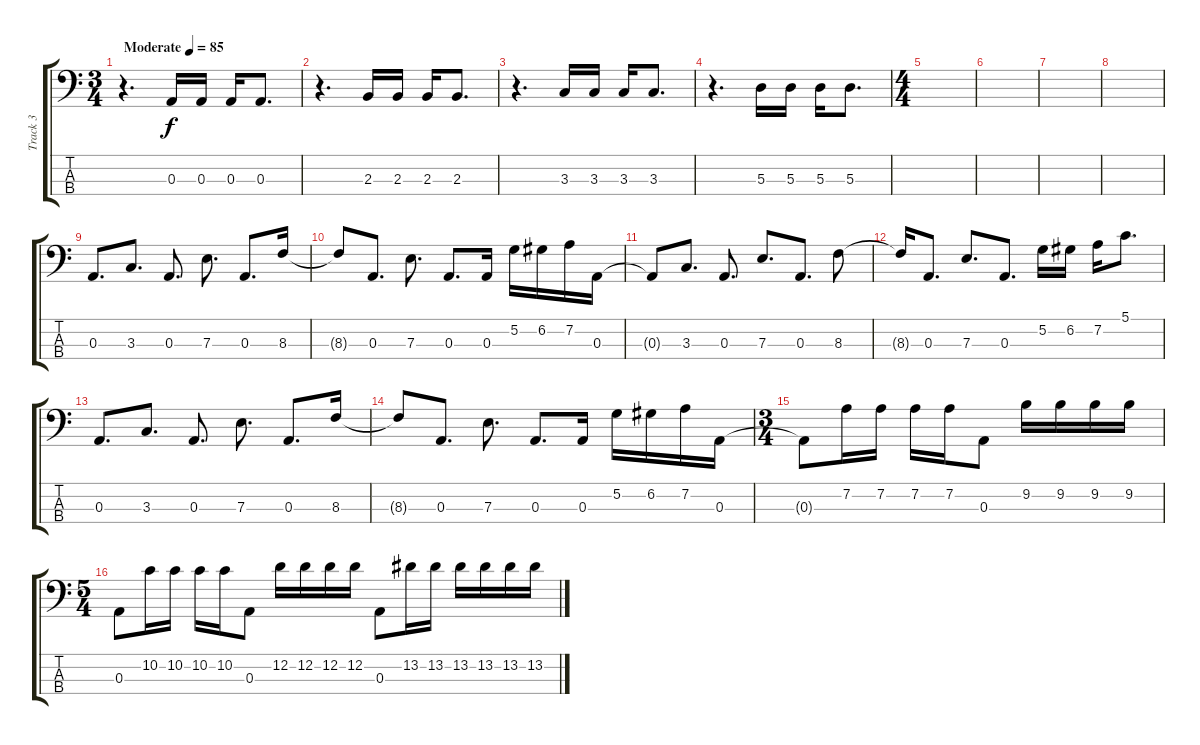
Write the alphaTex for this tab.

\track ("Track 3" "Track 3") {instrument electricbassfinger}
\staff {score tabs}
\tuning (G2 D2 A1 E1) {hide}
\ts (3 4)
\tempo (85 "Moderate")
\clef f4
\ks c
r.4{d dy f instrument electricbassfinger} 0.3.16 0.3.16 0.3.16 0.3.8{d} |
r.4{d} 2.3.16 2.3.16 2.3.16 2.3.8{d} |
r.4{d} 3.3.16 3.3.16 3.3.16 3.3.8{d} |
r.4{d} 5.3.16 5.3.16 5.3.16 5.3.8{d} |
\ts (4 4)
|
|
|
|
0.3.8{d} 3.3.8{d} 0.3.8{d} 7.3.8{d} 0.3.8{d} 8.3.16 |
8.3{t}.8 0.3.8{d} 7.3.8{d} 0.3.8{d} 0.3.16 5.2.16 6.2.16 7.2.16 0.3.16 |
0.3{t}.8 3.3.8{d} 0.3.8{d} 7.3.8{d} 0.3.8{d} 8.3.8 |
8.3{t}.16 0.3.8{d} 7.3.8{d} 0.3.8{d} 5.2.16 6.2.16 7.2.16 5.1.8{d} |
0.3.8{d} 3.3.8{d} 0.3.8{d} 7.3.8{d} 0.3.8{d} 8.3.16 |
8.3{t}.8 0.3.8{d} 7.3.8{d} 0.3.8{d} 0.3.16 5.2.16 6.2.16 7.2.16 0.3.16 |
\ts (3 4)
0.3{t}.8 7.2.16 7.2.16 7.2.16 7.2.16 0.3.8 9.2.16 9.2.16 9.2.16 9.2.16 |
\ts (5 4)
0.3.8 10.2.16 10.2.16 10.2.16 10.2.16 0.3.8 12.2.16 12.2.16 12.2.16 12.2.16 0.3.8 13.2.16 13.2.16 13.2.16 13.2.16 13.2.16 13.2.16
